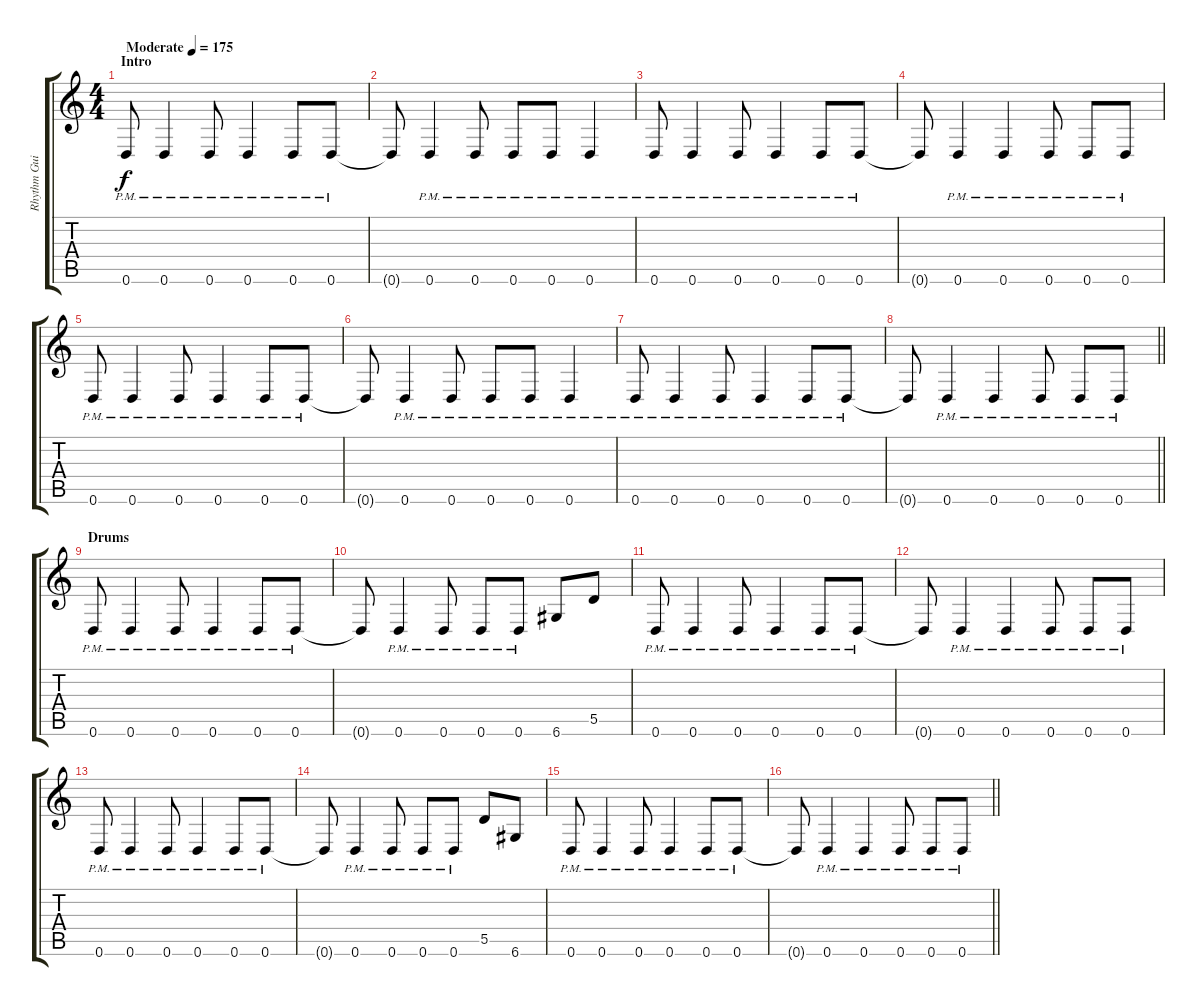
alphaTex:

\track ("Rhythm Guitar" "Rhythm Gui") {instrument overdrivenguitar}
\staff {score tabs}
\tuning (E4 B3 G3 D3 A2 D2) {hide}
\ts (4 4)
\section ("" "Intro")
\tempo (175 "Moderate")
\clef g2
\ks c
0.6{pm}.8{dy f instrument overdrivenguitar} 0.6{pm}.4 0.6{pm}.8 0.6{pm}.4 0.6{pm}.8 0.6{pm}.8 |
0.6{t}.8 0.6{pm}.4 0.6{pm}.8 0.6{pm}.8 0.6{pm}.8 0.6{pm}.4 |
0.6{pm}.8 0.6{pm}.4 0.6{pm}.8 0.6{pm}.4 0.6{pm}.8 0.6{pm}.8 |
0.6{t}.8 0.6{pm}.4 0.6{pm}.4 0.6{pm}.8 0.6{pm}.8 0.6{pm}.8 |
0.6{pm}.8 0.6{pm}.4 0.6{pm}.8 0.6{pm}.4 0.6{pm}.8 0.6{pm}.8 |
0.6{t}.8 0.6{pm}.4 0.6{pm}.8 0.6{pm}.8 0.6{pm}.8 0.6{pm}.4 |
0.6{pm}.8 0.6{pm}.4 0.6{pm}.8 0.6{pm}.4 0.6{pm}.8 0.6{pm}.8 |
\barLineRight lightlight
0.6{t}.8 0.6{pm}.4 0.6{pm}.4 0.6{pm}.8 0.6{pm}.8 0.6{pm}.8 |
\section ("" "Drums")
0.6{pm}.8 0.6{pm}.4 0.6{pm}.8 0.6{pm}.4 0.6{pm}.8 0.6{pm}.8 |
0.6{t}.8 0.6{pm}.4 0.6{pm}.8 0.6{pm}.8 0.6{pm}.8 6.6.8 5.5.8 |
0.6{pm}.8 0.6{pm}.4 0.6{pm}.8 0.6{pm}.4 0.6{pm}.8 0.6{pm}.8 |
0.6{t}.8 0.6{pm}.4 0.6{pm}.4 0.6{pm}.8 0.6{pm}.8 0.6{pm}.8 |
0.6{pm}.8 0.6{pm}.4 0.6{pm}.8 0.6{pm}.4 0.6{pm}.8 0.6{pm}.8 |
0.6{t}.8 0.6{pm}.4 0.6{pm}.8 0.6{pm}.8 0.6{pm}.8 5.5.8 6.6.8 |
0.6{pm}.8 0.6{pm}.4 0.6{pm}.8 0.6{pm}.4 0.6{pm}.8 0.6{pm}.8 |
\barLineRight lightlight
0.6{t}.8 0.6{pm}.4 0.6{pm}.4 0.6{pm}.8 0.6{pm}.8 0.6{pm}.8
